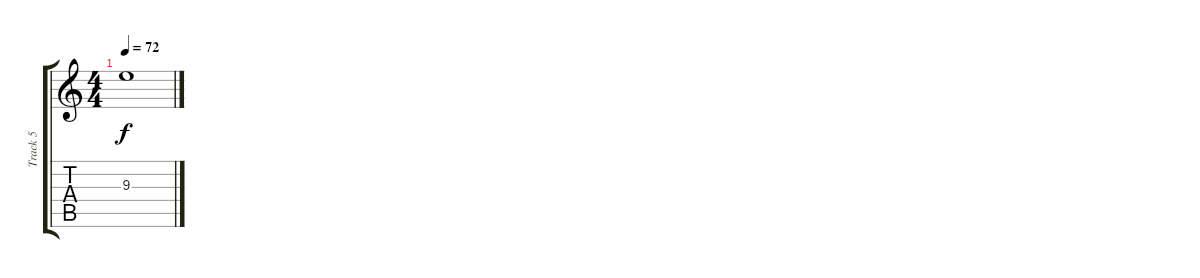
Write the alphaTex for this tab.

\track ("Track 5" "Track 5") {instrument distortionguitar}
\staff {score tabs}
\tuning (E4 B3 G3 D3 A2 E2) {hide}
\ts (4 4)
\tempo 72
\clef g2
\ks c
9.3.1{dy f}
